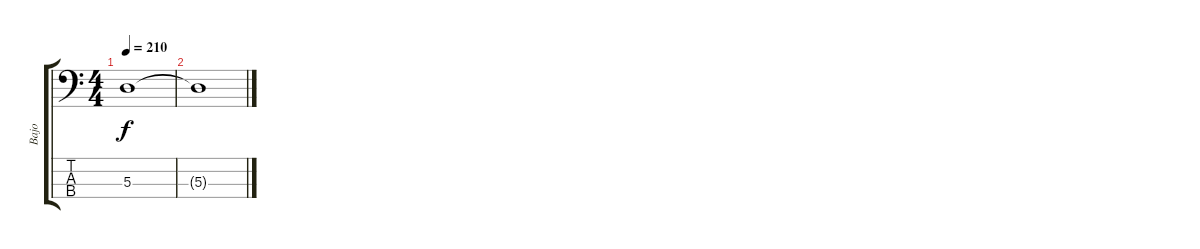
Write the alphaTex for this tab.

\track ("Bajo" "Bajo") {instrument electricbasspick}
\staff {score tabs}
\tuning (G2 D2 A1 E1) {hide}
\ts (4 4)
\tempo 210
\clef f4
\ks c
5.3.1{dy f} |
5.3{t}.1
